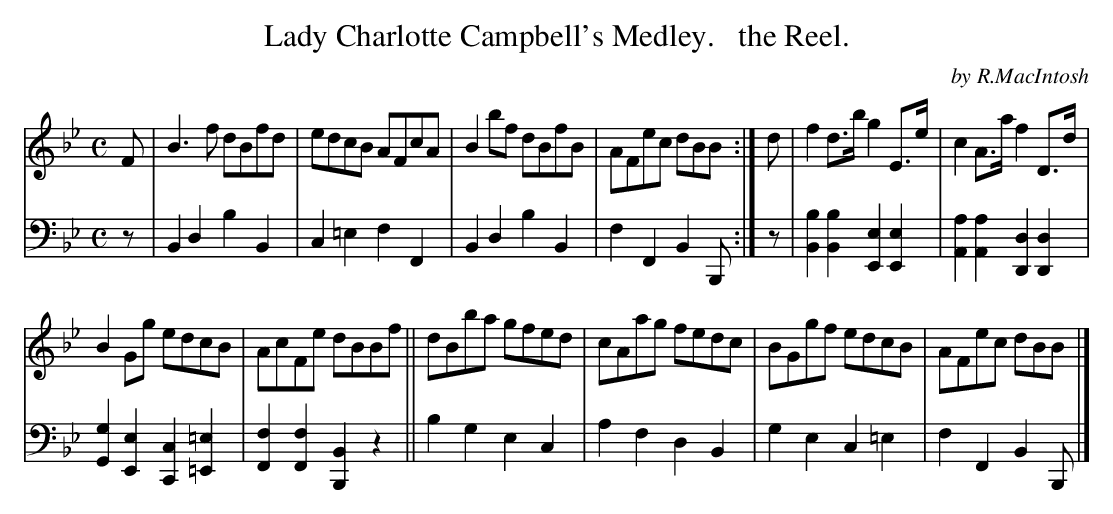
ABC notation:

X:1
T: Lady Charlotte Campbell's Medley.   the Reel.
C: by R.MacIntosh
M: C
L: 1/8
K: Bb
V: 1 staves=2
F |\
B3f dBfd | edcB AFcA | B2bf dBfB | AFec dBB :| d | f2d>b g2E>e | c2A>a f2D>d |
B2Gg edcB | AcFe dBBf || dBba gfed | cAag fedc | BGgf edcB | AFec dBB |]
V: 2 clef=bass middle=d
z | B2d2 b2B2 | c2=e2 f2F2 | B2d2 b2B2 | f2F2 B2B, :| z | [b2B2][b2B2] [e2E2][e2E2] | [a2A2][a2A2] [d2D2][d2D2] |
[g2G2][e2E2] [c2C2][=e2=E2] | [f2F2][f2F2] [B2B,2] z2 || b2g2 e2c2 | a2f2 d2B2 | g2e2 c2=e2 | f2F2 B2B, |]
